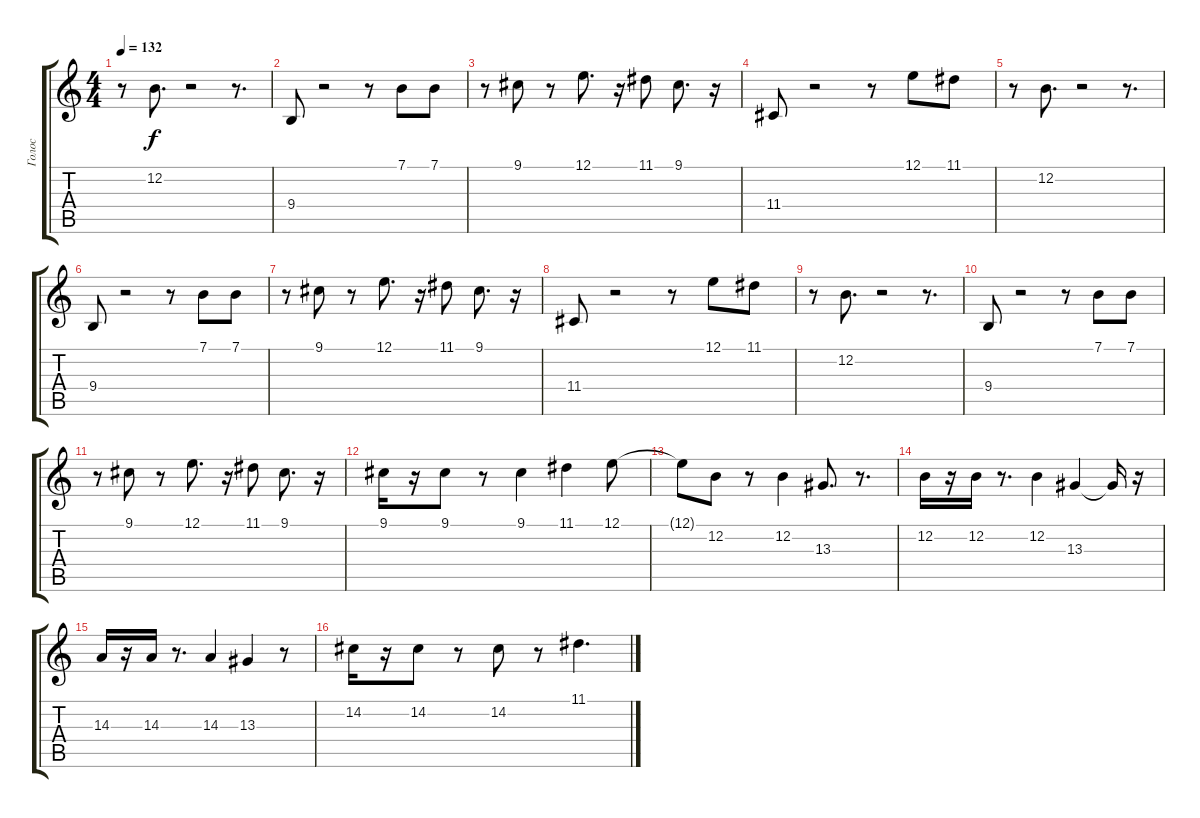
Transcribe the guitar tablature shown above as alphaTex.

\track ("Голос" "Голос") {instrument lead2sawtooth}
\staff {score tabs}
\tuning (E4 B3 G3 D3 A2 E2) {hide}
\ts (4 4)
\tempo 132
\clef g2
\ks c
r.8{dy f} 12.2.8{d} r.2 r.8{d} |
9.4.8 r.2 r.8 7.1.8 7.1.8 |
r.8 9.1.8 r.8 12.1.8{d} r.16 11.1.8 9.1.8{d} r.16 |
11.4.8 r.2 r.8 12.1.8 11.1.8 |
r.8 12.2.8{d} r.2 r.8{d} |
9.4.8 r.2 r.8 7.1.8 7.1.8 |
r.8 9.1.8 r.8 12.1.8{d} r.16 11.1.8 9.1.8{d} r.16 |
11.4.8 r.2 r.8 12.1.8 11.1.8 |
r.8 12.2.8{d} r.2 r.8{d} |
9.4.8 r.2 r.8 7.1.8 7.1.8 |
r.8 9.1.8 r.8 12.1.8{d} r.16 11.1.8 9.1.8{d} r.16 |
9.1.16 r.16 9.1.8 r.8 9.1.4 11.1.4 12.1.8 |
12.1{t}.8 12.2.8 r.8 12.2.4 13.3.8{d} r.8{d} |
12.2.16 r.16 12.2.16 r.8{d} 12.2.4 13.3.4 13.3{t}.16 r.16 |
14.3.16 r.16 14.3.16 r.8{d} 14.3.4 13.3.4 r.8 |
14.2.16 r.16 14.2.8 r.8 14.2.8 r.8 11.1.4{d}
